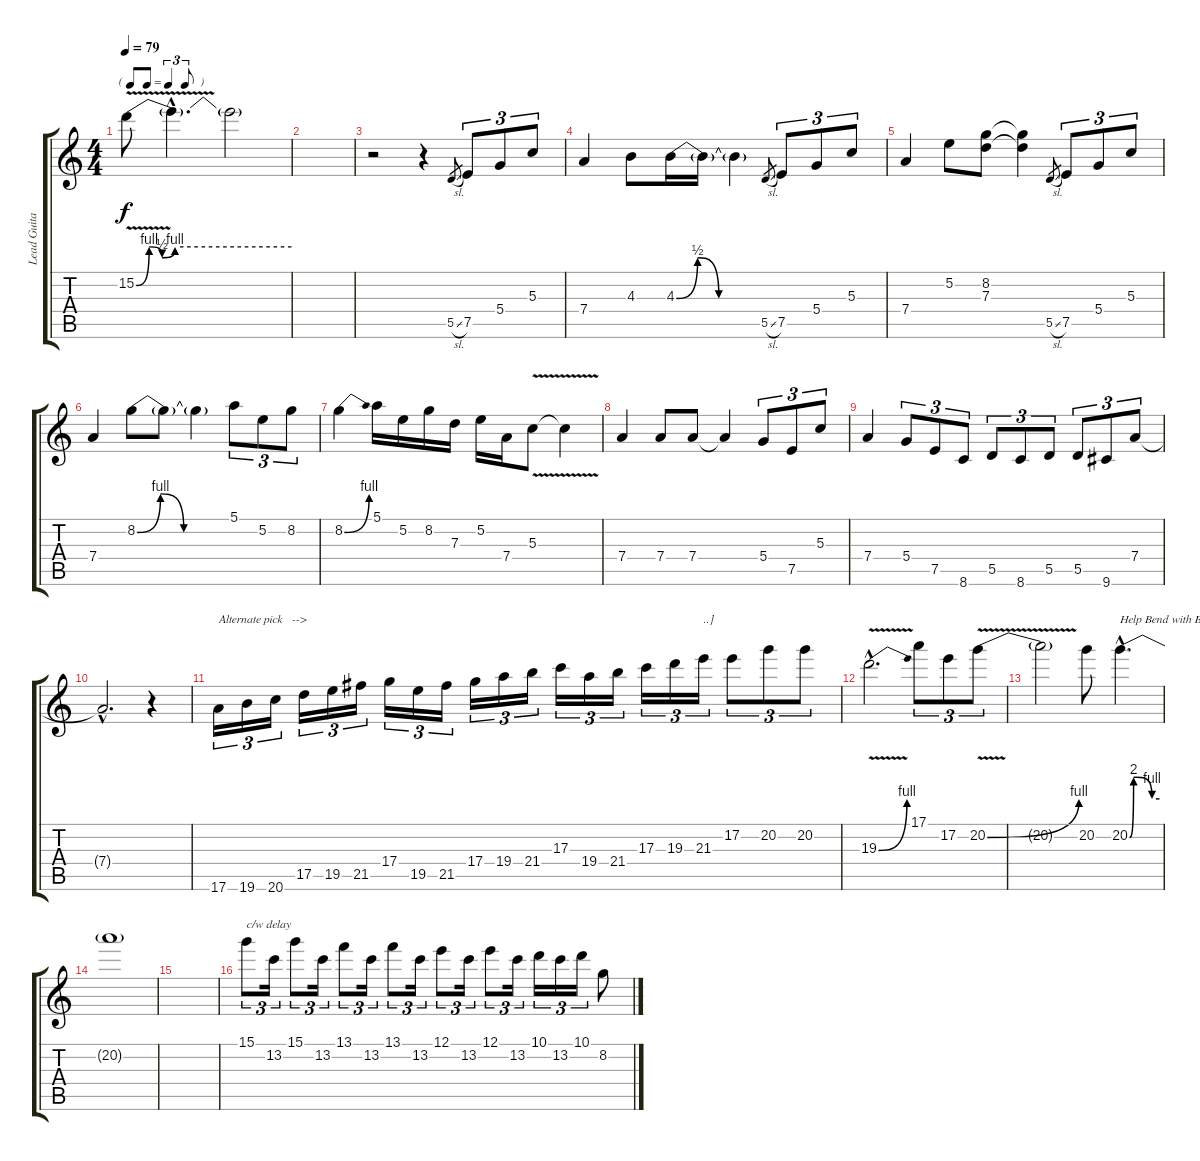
\track ("Lead Guitar" "Lead Guita") {instrument overdrivenguitar}
\staff {score tabs}
\tuning (E4 B3 G3 D3 A2 E2) {hide}
\ts (4 4)
\tf triplet8th
\tempo 79
\clef g2
\ks c
15.2{be (custom 0 0 5 4 10 2 15 4 60 4) v}.8{dy f} 15.2{hac t}.4{d} 15.2{t}.2 |
|
r.2 r.4 5.5{sl}.8{gr} 7.5.8{tu (3 2)} 5.4.8{tu (3 2)} 5.3.8{tu (3 2)} |
7.4.4 4.3.8 4.3{be (custom 0 0 15 2 30 0 45 0 60 0)}.16 4.3{t}.16 4.3{t}.4 5.5{sl}.8{gr} 7.5.8{tu (3 2)} 5.4.8{tu (3 2)} 5.3.8{tu (3 2)} |
7.4.4 5.2.8 (8.2 7.3).8 (8.2{t} 7.3{t}).4 5.5{sl}.8{gr} 7.5.8{tu (3 2)} 5.4.8{tu (3 2)} 5.3.8{tu (3 2)} |
7.4.4 8.2{be (custom 0 0 15 4 30 0 45 0 60 0)}.8 8.2{t}.8 8.2{t}.4 5.1.8{tu (3 2)} 5.2.8{tu (3 2)} 8.2.8{tu (3 2)} |
8.2{be (bend 0 0 60 4)}.4 5.1.16 5.2.16 8.2.16 7.3.16 5.2.16 7.4.16 5.3{v}.8 5.3{t}.4 |
7.4.4 7.4.8 7.4.8 7.4{t}.4 5.4.8{tu (3 2)} 7.5.8{tu (3 2)} 5.3.8{tu (3 2)} |
7.4.4 5.4.8{tu (3 2)} 7.5.8{tu (3 2)} 8.6.8{tu (3 2)} 5.5.8{tu (3 2)} 8.6.8{tu (3 2)} 5.5.8{tu (3 2)} 5.5.8{tu (3 2)} 9.6.8{tu (3 2)} 7.4.8{tu (3 2)} |
7.4{hac t}.2{d} r.4 |
17.6.16{tu (3 2) txt "Alternate pick   -->"} 19.6.16{tu (3 2)} 20.6.16{tu (3 2)} 17.5.16{tu (3 2)} 19.5.16{tu (3 2)} 21.5.16{tu (3 2) txt " "} 17.4.16{tu (3 2) txt " "} 19.5.16{tu (3 2)} 21.5.16{tu (3 2)} 17.4.16{tu (3 2)} 19.4.16{tu (3 2)} 21.4.16{tu (3 2)} 17.3.16{tu (3 2)} 19.4.16{tu (3 2)} 21.4.16{tu (3 2) txt " "} 17.3.16{tu (3 2) txt " "} 19.3.16{tu (3 2) txt " "} 21.3.16{tu (3 2) txt "..]"} 17.2.8{tu (3 2)} 20.2.8{tu (3 2)} 20.2.8{tu (3 2)} |
19.3{be (bend 0 0 60 4) v hac}.2{d} 17.1.8{tu (3 2)} 17.2.8{tu (3 2)} 20.2{be (bend 0 0 60 4) v}.8{tu (3 2)} |
20.2{t}.2 20.2.8 20.2{be (custom 0 0 8 8 15 8 45 4 60 4) hac}.4{d txt "Help Bend with Bar!"} |
20.2{t}.1 |
|
15.1.8{tu (3 2) txt "c/w delay"} 13.2.16{tu (3 2)} 15.1.8{tu (3 2)} 13.2.16{tu (3 2)} 13.1.8{tu (3 2)} 13.2.16{tu (3 2)} 13.1.8{tu (3 2)} 13.2.16{tu (3 2)} 12.1.8{tu (3 2)} 13.2.16{tu (3 2)} 12.1.8{tu (3 2)} 13.2.16{tu (3 2)} 10.1.16{tu (3 2)} 13.2.16{tu (3 2)} 10.1.16{tu (3 2)} 8.2.8
